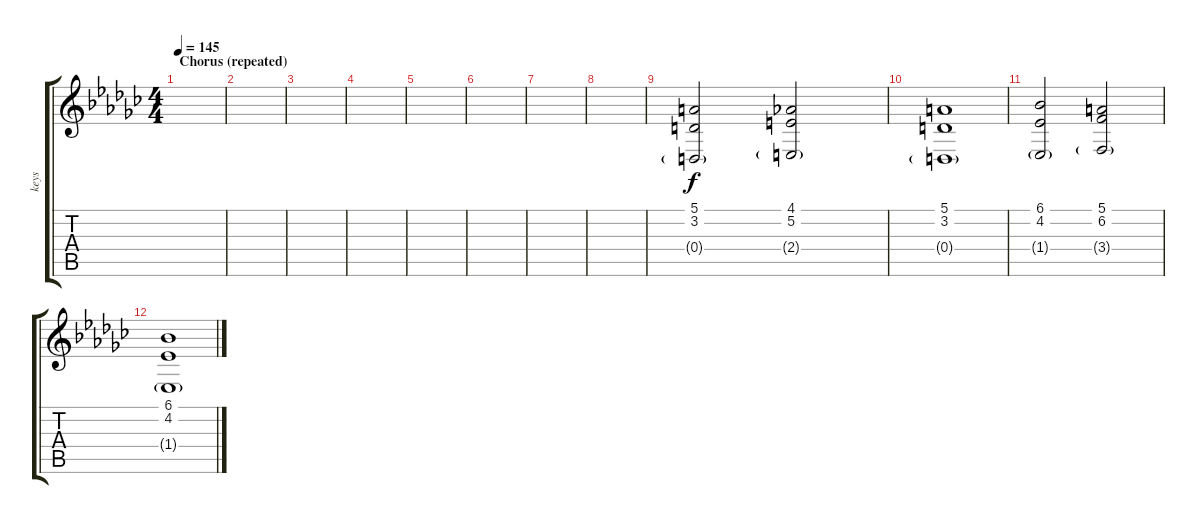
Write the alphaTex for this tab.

\track ("keys" "keys") {instrument choiraahs}
\staff {score tabs}
\tuning (E4 B3 G3 D3 A2 E2) {hide}
\ts (4 4)
\section ("" "Chorus (repeated)")
\tempo 145
\clef g2
\ks gb
|
|
|
|
|
|
|
|
(5.1 3.2 0.4{g}).2{instrument choiraahs} (4.1 5.2 2.4{g}).2 |
(5.1 3.2 0.4{g}).1 |
(6.1 4.2 1.4{g}).2 (5.1 6.2 3.4{g}).2 |
(6.1 4.2 1.4{g}).1
